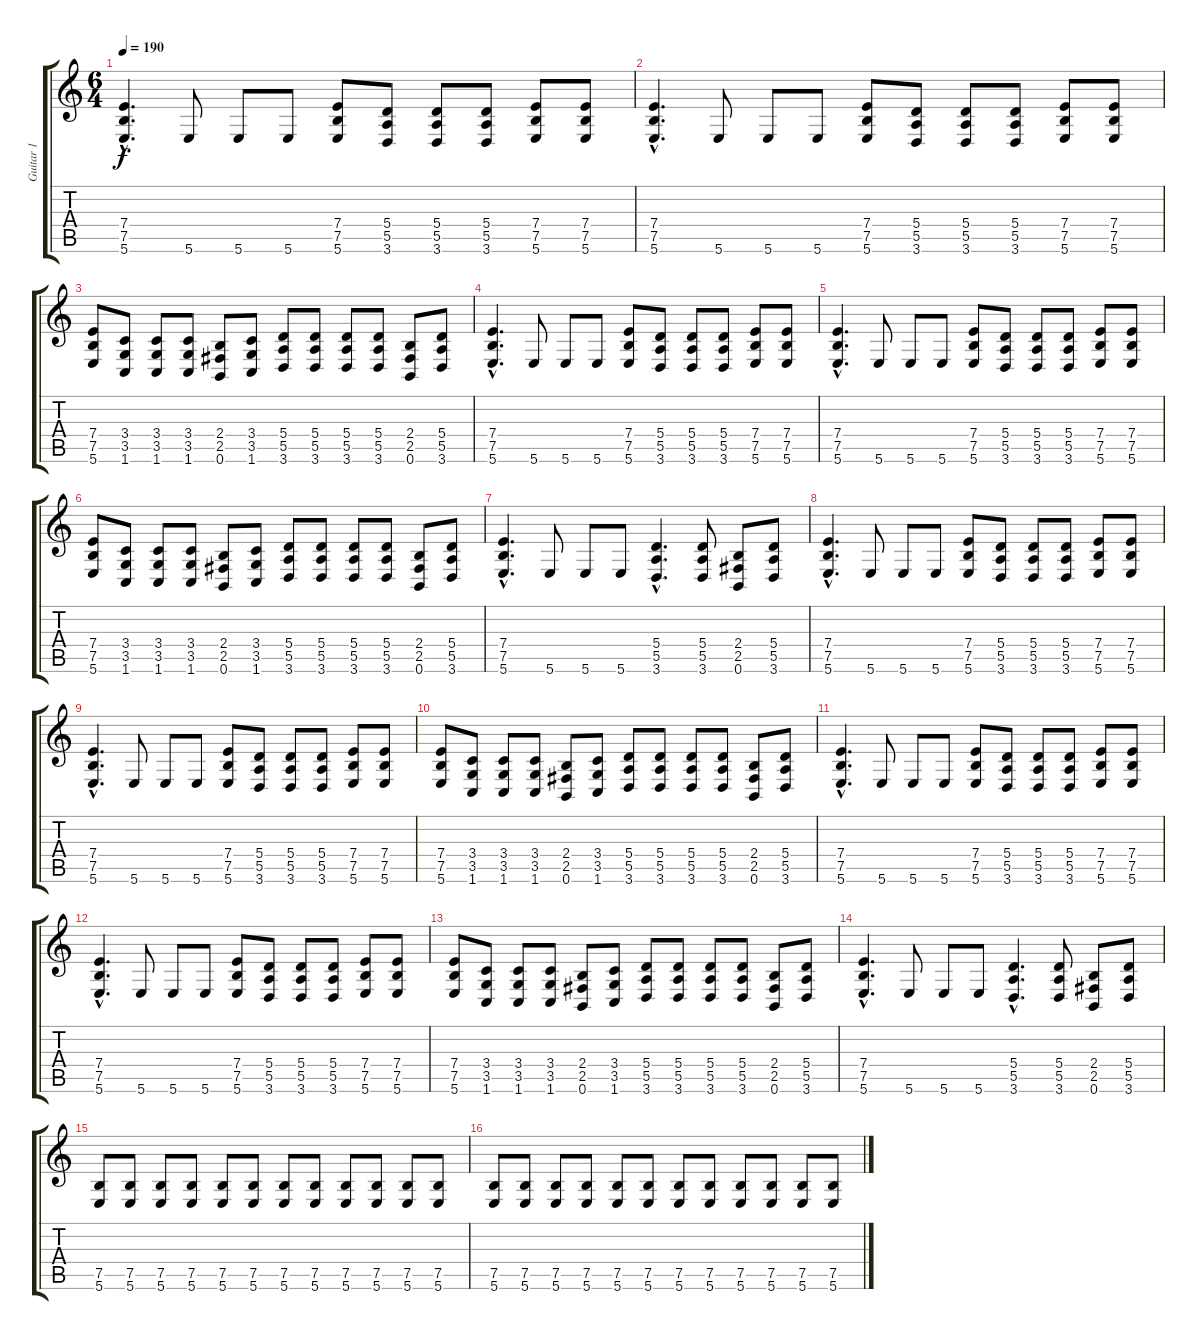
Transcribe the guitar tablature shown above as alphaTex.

\track ("Guitar 1" "Guitar 1") {instrument distortionguitar}
\staff {score tabs}
\tuning (B3 G3 D3 A2 E2 B1) {hide}
\ts (6 4)
\tempo 190
\clef g2
\ks c
(7.4{hac} 7.5{hac} 5.6{hac}).4{d dy f instrument distortionguitar} 5.6.8 5.6.8 5.6.8 (7.4 7.5 5.6).8 (5.4 5.5 3.6).8 (5.4 5.5 3.6).8 (5.4 5.5 3.6).8 (7.4 7.5 5.6).8 (7.4 7.5 5.6).8 |
(7.4{hac} 7.5{hac} 5.6{hac}).4{d} 5.6.8 5.6.8 5.6.8 (7.4 7.5 5.6).8 (5.4 5.5 3.6).8 (5.4 5.5 3.6).8 (5.4 5.5 3.6).8 (7.4 7.5 5.6).8 (7.4 7.5 5.6).8 |
(7.4 7.5 5.6).8 (3.4 3.5 1.6).8 (3.4 3.5 1.6).8 (3.4 3.5 1.6).8 (2.4 2.5 0.6).8 (3.4 3.5 1.6).8 (5.4 5.5 3.6).8 (5.4 5.5 3.6).8 (5.4 5.5 3.6).8 (5.4 5.5 3.6).8 (2.4 2.5 0.6).8 (5.4 5.5 3.6).8 |
(7.4{hac} 7.5{hac} 5.6{hac}).4{d} 5.6.8 5.6.8 5.6.8 (7.4 7.5 5.6).8 (5.4 5.5 3.6).8 (5.4 5.5 3.6).8 (5.4 5.5 3.6).8 (7.4 7.5 5.6).8 (7.4 7.5 5.6).8 |
(7.4{hac} 7.5{hac} 5.6{hac}).4{d} 5.6.8 5.6.8 5.6.8 (7.4 7.5 5.6).8 (5.4 5.5 3.6).8 (5.4 5.5 3.6).8 (5.4 5.5 3.6).8 (7.4 7.5 5.6).8 (7.4 7.5 5.6).8 |
(7.4 7.5 5.6).8 (3.4 3.5 1.6).8 (3.4 3.5 1.6).8 (3.4 3.5 1.6).8 (2.4 2.5 0.6).8 (3.4 3.5 1.6).8 (5.4 5.5 3.6).8 (5.4 5.5 3.6).8 (5.4 5.5 3.6).8 (5.4 5.5 3.6).8 (2.4 2.5 0.6).8 (5.4 5.5 3.6).8 |
(7.4{hac} 7.5{hac} 5.6{hac}).4{d} 5.6.8 5.6.8 5.6.8 (5.4{hac} 5.5{hac} 3.6{hac}).4{d} (5.4 5.5 3.6).8 (2.4 2.5 0.6).8 (5.4 5.5 3.6).8 |
(7.4{hac} 7.5{hac} 5.6{hac}).4{d} 5.6.8 5.6.8 5.6.8 (7.4 7.5 5.6).8 (5.4 5.5 3.6).8 (5.4 5.5 3.6).8 (5.4 5.5 3.6).8 (7.4 7.5 5.6).8 (7.4 7.5 5.6).8 |
(7.4{hac} 7.5{hac} 5.6{hac}).4{d} 5.6.8 5.6.8 5.6.8 (7.4 7.5 5.6).8 (5.4 5.5 3.6).8 (5.4 5.5 3.6).8 (5.4 5.5 3.6).8 (7.4 7.5 5.6).8 (7.4 7.5 5.6).8 |
(7.4 7.5 5.6).8 (3.4 3.5 1.6).8 (3.4 3.5 1.6).8 (3.4 3.5 1.6).8 (2.4 2.5 0.6).8 (3.4 3.5 1.6).8 (5.4 5.5 3.6).8 (5.4 5.5 3.6).8 (5.4 5.5 3.6).8 (5.4 5.5 3.6).8 (2.4 2.5 0.6).8 (5.4 5.5 3.6).8 |
(7.4{hac} 7.5{hac} 5.6{hac}).4{d} 5.6.8 5.6.8 5.6.8 (7.4 7.5 5.6).8 (5.4 5.5 3.6).8 (5.4 5.5 3.6).8 (5.4 5.5 3.6).8 (7.4 7.5 5.6).8 (7.4 7.5 5.6).8 |
(7.4{hac} 7.5{hac} 5.6{hac}).4{d} 5.6.8 5.6.8 5.6.8 (7.4 7.5 5.6).8 (5.4 5.5 3.6).8 (5.4 5.5 3.6).8 (5.4 5.5 3.6).8 (7.4 7.5 5.6).8 (7.4 7.5 5.6).8 |
(7.4 7.5 5.6).8 (3.4 3.5 1.6).8 (3.4 3.5 1.6).8 (3.4 3.5 1.6).8 (2.4 2.5 0.6).8 (3.4 3.5 1.6).8 (5.4 5.5 3.6).8 (5.4 5.5 3.6).8 (5.4 5.5 3.6).8 (5.4 5.5 3.6).8 (2.4 2.5 0.6).8 (5.4 5.5 3.6).8 |
(7.4{hac} 7.5{hac} 5.6{hac}).4{d} 5.6.8 5.6.8 5.6.8 (5.4{hac} 5.5{hac} 3.6{hac}).4{d} (5.4 5.5 3.6).8 (2.4 2.5 0.6).8 (5.4 5.5 3.6).8 |
(7.5 5.6).8 (7.5 5.6).8 (7.5 5.6).8 (7.5 5.6).8 (7.5 5.6).8 (7.5 5.6).8 (7.5 5.6).8 (7.5 5.6).8 (7.5 5.6).8 (7.5 5.6).8 (7.5 5.6).8 (7.5 5.6).8 |
(7.5 5.6).8 (7.5 5.6).8 (7.5 5.6).8 (7.5 5.6).8 (7.5 5.6).8 (7.5 5.6).8 (7.5 5.6).8 (7.5 5.6).8 (7.5 5.6).8 (7.5 5.6).8 (7.5 5.6).8 (7.5 5.6).8
